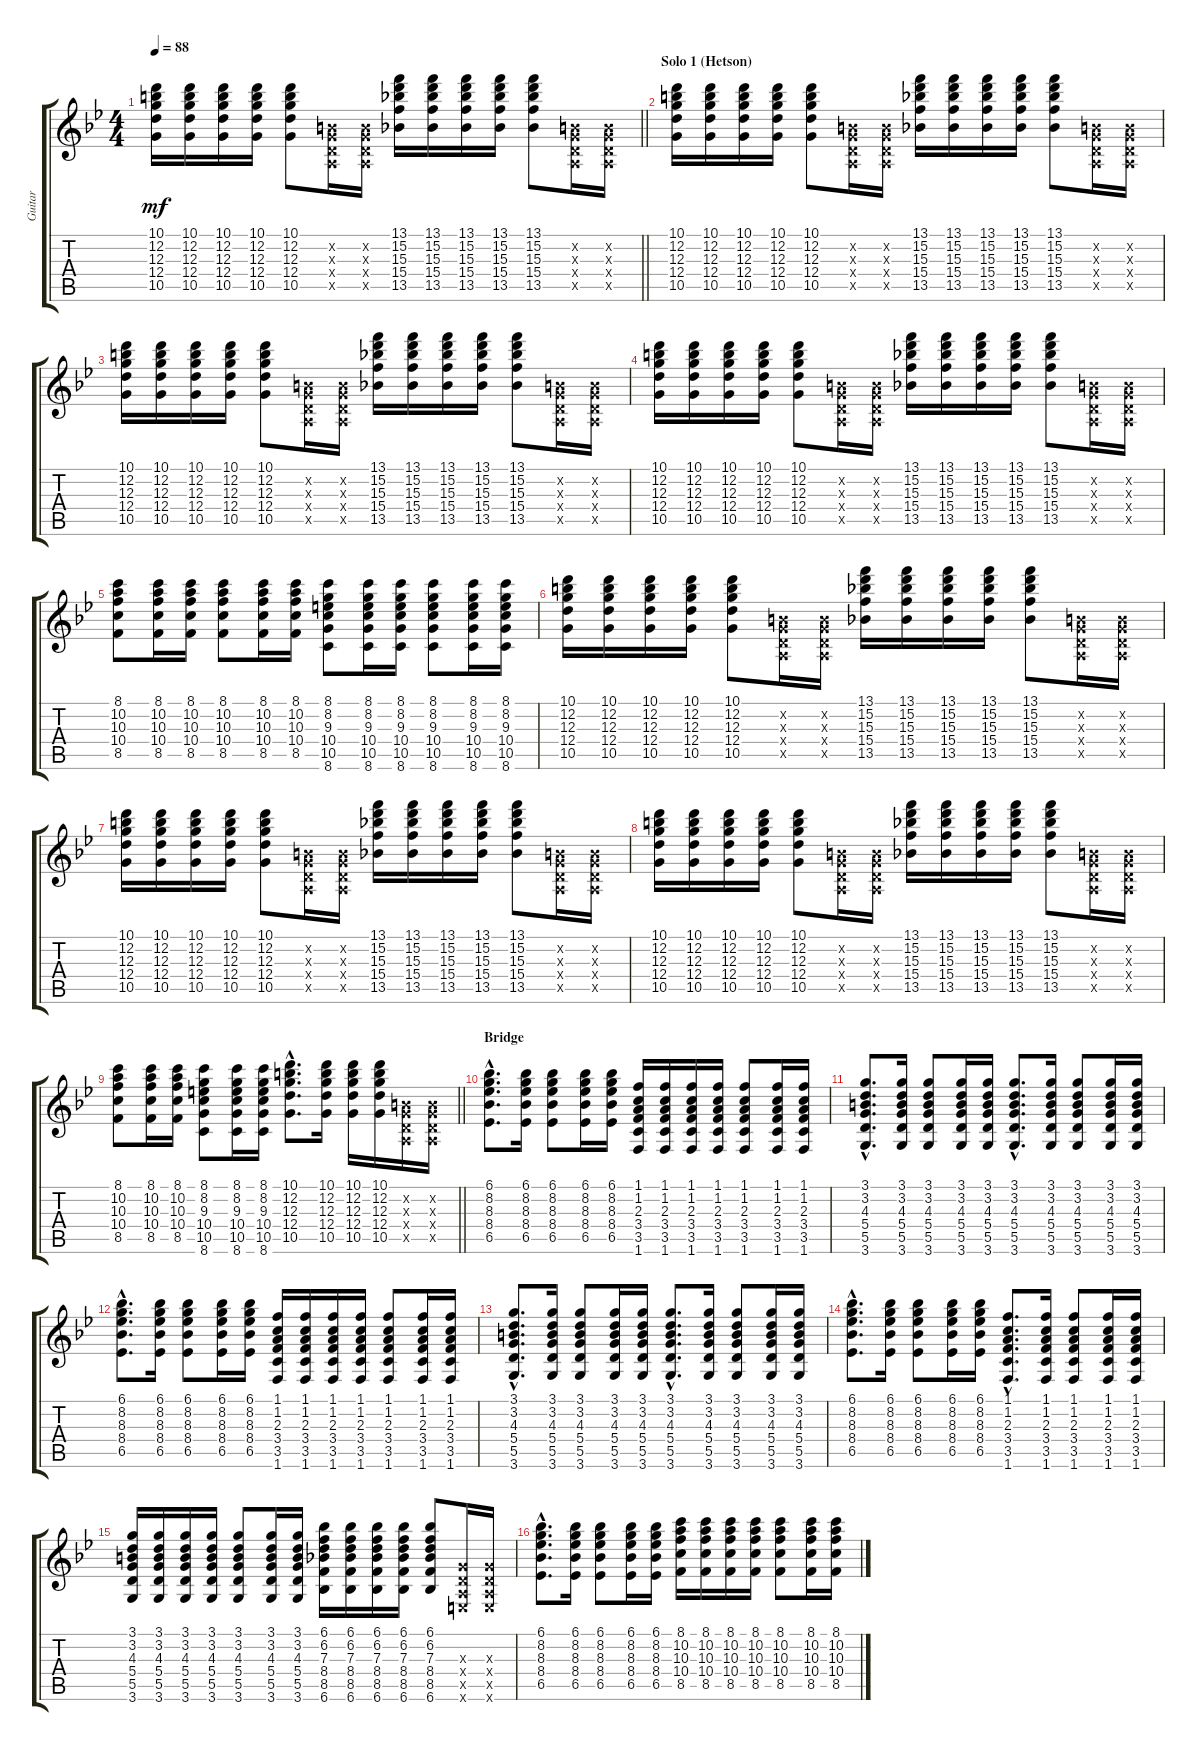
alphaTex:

\track ("Guitar" "Guitar") {instrument distortionguitar}
\staff {score tabs}
\tuning (E4 B3 G3 D3 A2 E2) {hide}
\ts (4 4)
\tempo 88
\clef g2
\barLineRight lightlight
\ks gminor
(10.1 12.2 12.3 12.4 10.5).16{dy mf} (10.1 12.2 12.3 12.4 10.5).16 (10.1 12.2 12.3 12.4 10.5).16 (10.1 12.2 12.3 12.4 10.5).16 (10.1 12.2 12.3 12.4 10.5).8 (0.2{x} 0.3{x} 0.4{x} 0.5{x}).16 (0.2{x} 0.3{x} 0.4{x} 0.5{x}).16 (13.1 15.2 15.3 15.4 13.5).16 (13.1 15.2 15.3 15.4 13.5).16 (13.1 15.2 15.3 15.4 13.5).16 (13.1 15.2 15.3 15.4 13.5).16 (13.1 15.2 15.3 15.4 13.5).8 (0.2{x} 0.3{x} 0.4{x} 0.5{x}).16 (0.2{x} 0.3{x} 0.4{x} 0.5{x}).16 |
\section ("" "Solo 1 (Hetson)")
(10.1 12.2 12.3 12.4 10.5).16 (10.1 12.2 12.3 12.4 10.5).16 (10.1 12.2 12.3 12.4 10.5).16 (10.1 12.2 12.3 12.4 10.5).16 (10.1 12.2 12.3 12.4 10.5).8 (0.2{x} 0.3{x} 0.4{x} 0.5{x}).16 (0.2{x} 0.3{x} 0.4{x} 0.5{x}).16 (13.1 15.2 15.3 15.4 13.5).16 (13.1 15.2 15.3 15.4 13.5).16 (13.1 15.2 15.3 15.4 13.5).16 (13.1 15.2 15.3 15.4 13.5).16 (13.1 15.2 15.3 15.4 13.5).8 (0.2{x} 0.3{x} 0.4{x} 0.5{x}).16 (0.2{x} 0.3{x} 0.4{x} 0.5{x}).16 |
(10.1 12.2 12.3 12.4 10.5).16 (10.1 12.2 12.3 12.4 10.5).16 (10.1 12.2 12.3 12.4 10.5).16 (10.1 12.2 12.3 12.4 10.5).16 (10.1 12.2 12.3 12.4 10.5).8 (0.2{x} 0.3{x} 0.4{x} 0.5{x}).16 (0.2{x} 0.3{x} 0.4{x} 0.5{x}).16 (13.1 15.2 15.3 15.4 13.5).16 (13.1 15.2 15.3 15.4 13.5).16 (13.1 15.2 15.3 15.4 13.5).16 (13.1 15.2 15.3 15.4 13.5).16 (13.1 15.2 15.3 15.4 13.5).8 (0.2{x} 0.3{x} 0.4{x} 0.5{x}).16 (0.2{x} 0.3{x} 0.4{x} 0.5{x}).16 |
(10.1 12.2 12.3 12.4 10.5).16 (10.1 12.2 12.3 12.4 10.5).16 (10.1 12.2 12.3 12.4 10.5).16 (10.1 12.2 12.3 12.4 10.5).16 (10.1 12.2 12.3 12.4 10.5).8 (0.2{x} 0.3{x} 0.4{x} 0.5{x}).16 (0.2{x} 0.3{x} 0.4{x} 0.5{x}).16 (13.1 15.2 15.3 15.4 13.5).16 (13.1 15.2 15.3 15.4 13.5).16 (13.1 15.2 15.3 15.4 13.5).16 (13.1 15.2 15.3 15.4 13.5).16 (13.1 15.2 15.3 15.4 13.5).8 (0.2{x} 0.3{x} 0.4{x} 0.5{x}).16 (0.2{x} 0.3{x} 0.4{x} 0.5{x}).16 |
(8.1 10.2 10.3 10.4 8.5).8 (8.1 10.2 10.3 10.4 8.5).16 (8.1 10.2 10.3 10.4 8.5).16 (8.1 10.2 10.3 10.4 8.5).8 (8.1 10.2 10.3 10.4 8.5).16 (8.1 10.2 10.3 10.4 8.5).16 (8.1 8.2 9.3 10.4 10.5 8.6).8 (8.1 8.2 9.3 10.4 10.5 8.6).16 (8.1 8.2 9.3 10.4 10.5 8.6).16 (8.1 8.2 9.3 10.4 10.5 8.6).8 (8.1 8.2 9.3 10.4 10.5 8.6).16 (8.1 8.2 9.3 10.4 10.5 8.6).16 |
(10.1 12.2 12.3 12.4 10.5).16 (10.1 12.2 12.3 12.4 10.5).16 (10.1 12.2 12.3 12.4 10.5).16 (10.1 12.2 12.3 12.4 10.5).16 (10.1 12.2 12.3 12.4 10.5).8 (0.2{x} 0.3{x} 0.4{x} 0.5{x}).16 (0.2{x} 0.3{x} 0.4{x} 0.5{x}).16 (13.1 15.2 15.3 15.4 13.5).16 (13.1 15.2 15.3 15.4 13.5).16 (13.1 15.2 15.3 15.4 13.5).16 (13.1 15.2 15.3 15.4 13.5).16 (13.1 15.2 15.3 15.4 13.5).8 (0.2{x} 0.3{x} 0.4{x} 0.5{x}).16 (0.2{x} 0.3{x} 0.4{x} 0.5{x}).16 |
(10.1 12.2 12.3 12.4 10.5).16 (10.1 12.2 12.3 12.4 10.5).16 (10.1 12.2 12.3 12.4 10.5).16 (10.1 12.2 12.3 12.4 10.5).16 (10.1 12.2 12.3 12.4 10.5).8 (0.2{x} 0.3{x} 0.4{x} 0.5{x}).16 (0.2{x} 0.3{x} 0.4{x} 0.5{x}).16 (13.1 15.2 15.3 15.4 13.5).16 (13.1 15.2 15.3 15.4 13.5).16 (13.1 15.2 15.3 15.4 13.5).16 (13.1 15.2 15.3 15.4 13.5).16 (13.1 15.2 15.3 15.4 13.5).8 (0.2{x} 0.3{x} 0.4{x} 0.5{x}).16 (0.2{x} 0.3{x} 0.4{x} 0.5{x}).16 |
(10.1 12.2 12.3 12.4 10.5).16 (10.1 12.2 12.3 12.4 10.5).16 (10.1 12.2 12.3 12.4 10.5).16 (10.1 12.2 12.3 12.4 10.5).16 (10.1 12.2 12.3 12.4 10.5).8 (0.2{x} 0.3{x} 0.4{x} 0.5{x}).16 (0.2{x} 0.3{x} 0.4{x} 0.5{x}).16 (13.1 15.2 15.3 15.4 13.5).16 (13.1 15.2 15.3 15.4 13.5).16 (13.1 15.2 15.3 15.4 13.5).16 (13.1 15.2 15.3 15.4 13.5).16 (13.1 15.2 15.3 15.4 13.5).8 (0.2{x} 0.3{x} 0.4{x} 0.5{x}).16 (0.2{x} 0.3{x} 0.4{x} 0.5{x}).16 |
\barLineRight lightlight
(8.1 10.2 10.3 10.4 8.5).8 (8.1 10.2 10.3 10.4 8.5).16 (8.1 10.2 10.3 10.4 8.5).16 (8.1 8.2 9.3 10.4 10.5 8.6).8 (8.1 8.2 9.3 10.4 10.5 8.6).16 (8.1 8.2 9.3 10.4 10.5 8.6).16 (10.1{hac} 12.2{hac} 12.3{hac} 12.4{hac} 10.5{hac}).8{d} (10.1 12.2 12.3 12.4 10.5).16 (10.1 12.2 12.3 12.4 10.5).16 (10.1 12.2 12.3 12.4 10.5).16 (0.2{x} 0.3{x} 0.4{x} 0.5{x}).16 (0.2{x} 0.3{x} 0.4{x} 0.5{x}).16 |
\section ("" "Bridge")
(6.1{hac} 8.2{hac} 8.3{hac} 8.4{hac} 6.5{hac}).8{d} (6.1 8.2 8.3 8.4 6.5).16 (6.1 8.2 8.3 8.4 6.5).8 (6.1 8.2 8.3 8.4 6.5).16 (6.1 8.2 8.3 8.4 6.5).16 (1.1 1.2 2.3 3.4 3.5 1.6).16 (1.1 1.2 2.3 3.4 3.5 1.6).16 (1.1 1.2 2.3 3.4 3.5 1.6).16 (1.1 1.2 2.3 3.4 3.5 1.6).16 (1.1 1.2 2.3 3.4 3.5 1.6).8 (1.1 1.2 2.3 3.4 3.5 1.6).16 (1.1 1.2 2.3 3.4 3.5 1.6).16 |
(3.1{hac} 3.2{hac} 4.3{hac} 5.4{hac} 5.5{hac} 3.6{hac}).8{d} (3.1 3.2 4.3 5.4 5.5 3.6).16 (3.1 3.2 4.3 5.4 5.5 3.6).8 (3.1 3.2 4.3 5.4 5.5 3.6).16 (3.1 3.2 4.3 5.4 5.5 3.6).16 (3.1{hac} 3.2{hac} 4.3{hac} 5.4{hac} 5.5{hac} 3.6{hac}).8{d} (3.1 3.2 4.3 5.4 5.5 3.6).16 (3.1 3.2 4.3 5.4 5.5 3.6).8 (3.1 3.2 4.3 5.4 5.5 3.6).16 (3.1 3.2 4.3 5.4 5.5 3.6).16 |
(6.1{hac} 8.2{hac} 8.3{hac} 8.4{hac} 6.5{hac}).8{d} (6.1 8.2 8.3 8.4 6.5).16 (6.1 8.2 8.3 8.4 6.5).8 (6.1 8.2 8.3 8.4 6.5).16 (6.1 8.2 8.3 8.4 6.5).16 (1.1 1.2 2.3 3.4 3.5 1.6).16 (1.1 1.2 2.3 3.4 3.5 1.6).16 (1.1 1.2 2.3 3.4 3.5 1.6).16 (1.1 1.2 2.3 3.4 3.5 1.6).16 (1.1 1.2 2.3 3.4 3.5 1.6).8 (1.1 1.2 2.3 3.4 3.5 1.6).16 (1.1 1.2 2.3 3.4 3.5 1.6).16 |
(3.1{hac} 3.2{hac} 4.3{hac} 5.4{hac} 5.5{hac} 3.6{hac}).8{d} (3.1 3.2 4.3 5.4 5.5 3.6).16 (3.1 3.2 4.3 5.4 5.5 3.6).8 (3.1 3.2 4.3 5.4 5.5 3.6).16 (3.1 3.2 4.3 5.4 5.5 3.6).16 (3.1{hac} 3.2{hac} 4.3{hac} 5.4{hac} 5.5{hac} 3.6{hac}).8{d} (3.1 3.2 4.3 5.4 5.5 3.6).16 (3.1 3.2 4.3 5.4 5.5 3.6).8 (3.1 3.2 4.3 5.4 5.5 3.6).16 (3.1 3.2 4.3 5.4 5.5 3.6).16 |
(6.1{hac} 8.2{hac} 8.3{hac} 8.4{hac} 6.5{hac}).8{d} (6.1 8.2 8.3 8.4 6.5).16 (6.1 8.2 8.3 8.4 6.5).8 (6.1 8.2 8.3 8.4 6.5).16 (6.1 8.2 8.3 8.4 6.5).16 (1.1{hac} 1.2{hac} 2.3{hac} 3.4{hac} 3.5{hac} 1.6{hac}).8{d} (1.1 1.2 2.3 3.4 3.5 1.6).16 (1.1 1.2 2.3 3.4 3.5 1.6).8 (1.1 1.2 2.3 3.4 3.5 1.6).16 (1.1 1.2 2.3 3.4 3.5 1.6).16 |
(3.1 3.2 4.3 5.4 5.5 3.6).16 (3.1 3.2 4.3 5.4 5.5 3.6).16 (3.1 3.2 4.3 5.4 5.5 3.6).16 (3.1 3.2 4.3 5.4 5.5 3.6).16 (3.1 3.2 4.3 5.4 5.5 3.6).8 (3.1 3.2 4.3 5.4 5.5 3.6).16 (3.1 3.2 4.3 5.4 5.5 3.6).16 (6.1 6.2 7.3 8.4 8.5 6.6).16 (6.1 6.2 7.3 8.4 8.5 6.6).16 (6.1 6.2 7.3 8.4 8.5 6.6).16 (6.1 6.2 7.3 8.4 8.5 6.6).16 (6.1 6.2 7.3 8.4 8.5 6.6).8 (0.3{x} 0.4{x} 0.5{x} 0.6{x}).16 (0.3{x} 0.4{x} 0.5{x} 0.6{x}).16 |
(6.1{hac} 8.2{hac} 8.3{hac} 8.4{hac} 6.5{hac}).8{d} (6.1 8.2 8.3 8.4 6.5).16 (6.1 8.2 8.3 8.4 6.5).8 (6.1 8.2 8.3 8.4 6.5).16 (6.1 8.2 8.3 8.4 6.5).16 (8.1 10.2 10.3 10.4 8.5).16 (8.1 10.2 10.3 10.4 8.5).16 (8.1 10.2 10.3 10.4 8.5).16 (8.1 10.2 10.3 10.4 8.5).16 (8.1 10.2 10.3 10.4 8.5).8 (8.1 10.2 10.3 10.4 8.5).16 (8.1 10.2 10.3 10.4 8.5).16
